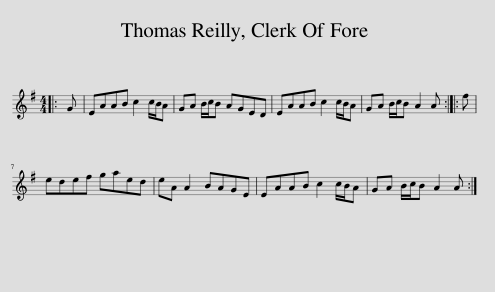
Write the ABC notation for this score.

X:1
L:1/8
M:4/4
I:linebreak $
K:G
V:1 treble
V:1
|: G | EAAB c2 c/B/A | GA B/c/B AGED | EAAB c2 c/B/A | GA B/c/B A2 A :: %5
 f |$ edef gaed | eA A2 BAGE | EAAB c2 c/B/A | GA B/c/B A2 A :| %10
